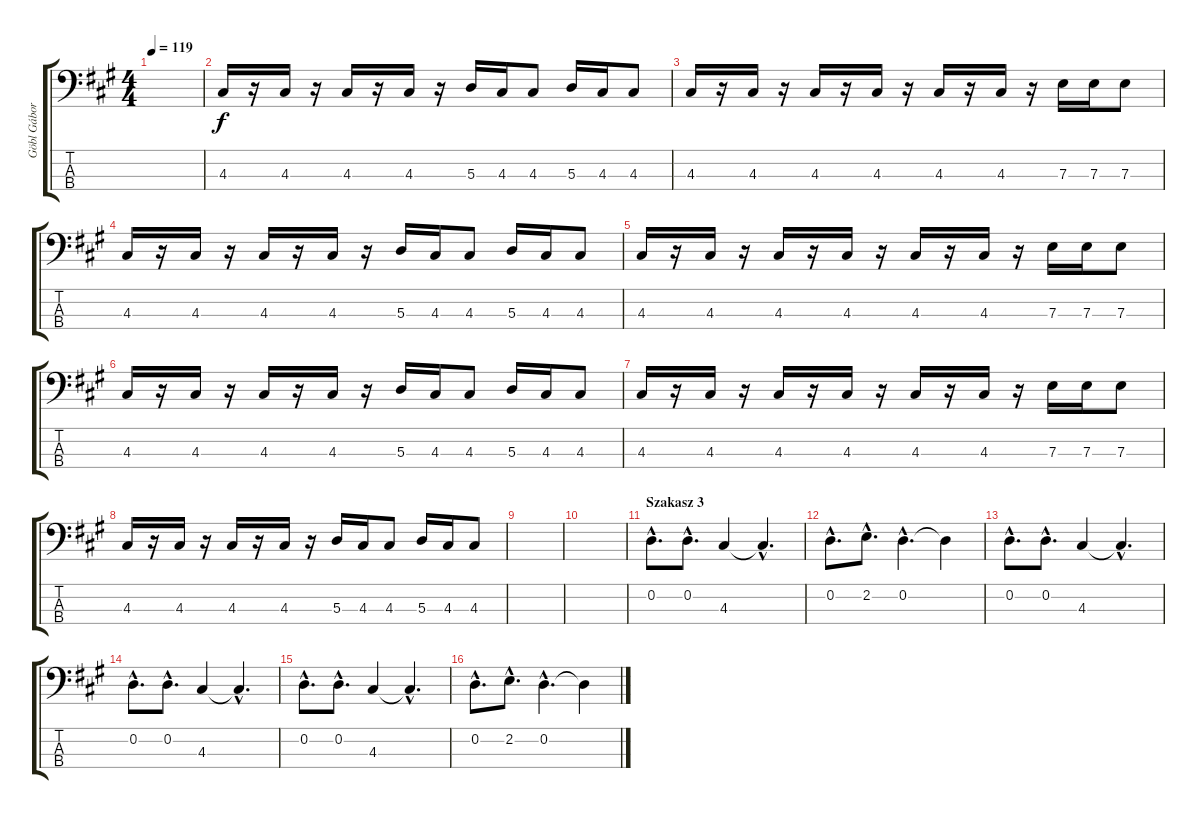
\track ("Göbl Gábor" "Göbl Gábor") {instrument electricbassfinger}
\staff {score tabs}
\tuning (G2 D2 A1 E1) {hide}
\ts (4 4)
\tempo 119
\clef f4
\ks f#minor
|
4.3.16 r.16 4.3.16 r.16 4.3.16 r.16 4.3.16 r.16 5.3.16 4.3.16 4.3.8 5.3.16 4.3.16 4.3.8 |
4.3.16 r.16 4.3.16 r.16 4.3.16 r.16 4.3.16 r.16 4.3.16 r.16 4.3.16 r.16 7.3.16 7.3.16 7.3.8 |
4.3.16 r.16 4.3.16 r.16 4.3.16 r.16 4.3.16 r.16 5.3.16 4.3.16 4.3.8 5.3.16 4.3.16 4.3.8 |
4.3.16 r.16 4.3.16 r.16 4.3.16 r.16 4.3.16 r.16 4.3.16 r.16 4.3.16 r.16 7.3.16 7.3.16 7.3.8 |
4.3.16 r.16 4.3.16 r.16 4.3.16 r.16 4.3.16 r.16 5.3.16 4.3.16 4.3.8 5.3.16 4.3.16 4.3.8 |
4.3.16 r.16 4.3.16 r.16 4.3.16 r.16 4.3.16 r.16 4.3.16 r.16 4.3.16 r.16 7.3.16 7.3.16 7.3.8 |
4.3.16 r.16 4.3.16 r.16 4.3.16 r.16 4.3.16 r.16 5.3.16 4.3.16 4.3.8 5.3.16 4.3.16 4.3.8 |
|
|
\section ("" "Szakasz 3")
0.2{hac}.8{d} 0.2{hac}.8{d} 4.3.4 4.3{hac t}.4{d} |
0.2{hac}.8{d} 2.2{hac}.8{d} 0.2{hac}.4{d} 0.2{t}.4 |
0.2{hac}.8{d} 0.2{hac}.8{d} 4.3.4 4.3{hac t}.4{d} |
0.2{hac}.8{d} 0.2{hac}.8{d} 4.3.4 4.3{hac t}.4{d} |
0.2{hac}.8{d} 0.2{hac}.8{d} 4.3.4 4.3{hac t}.4{d} |
0.2{hac}.8{d} 2.2{hac}.8{d} 0.2{hac}.4{d} 0.2{t}.4
